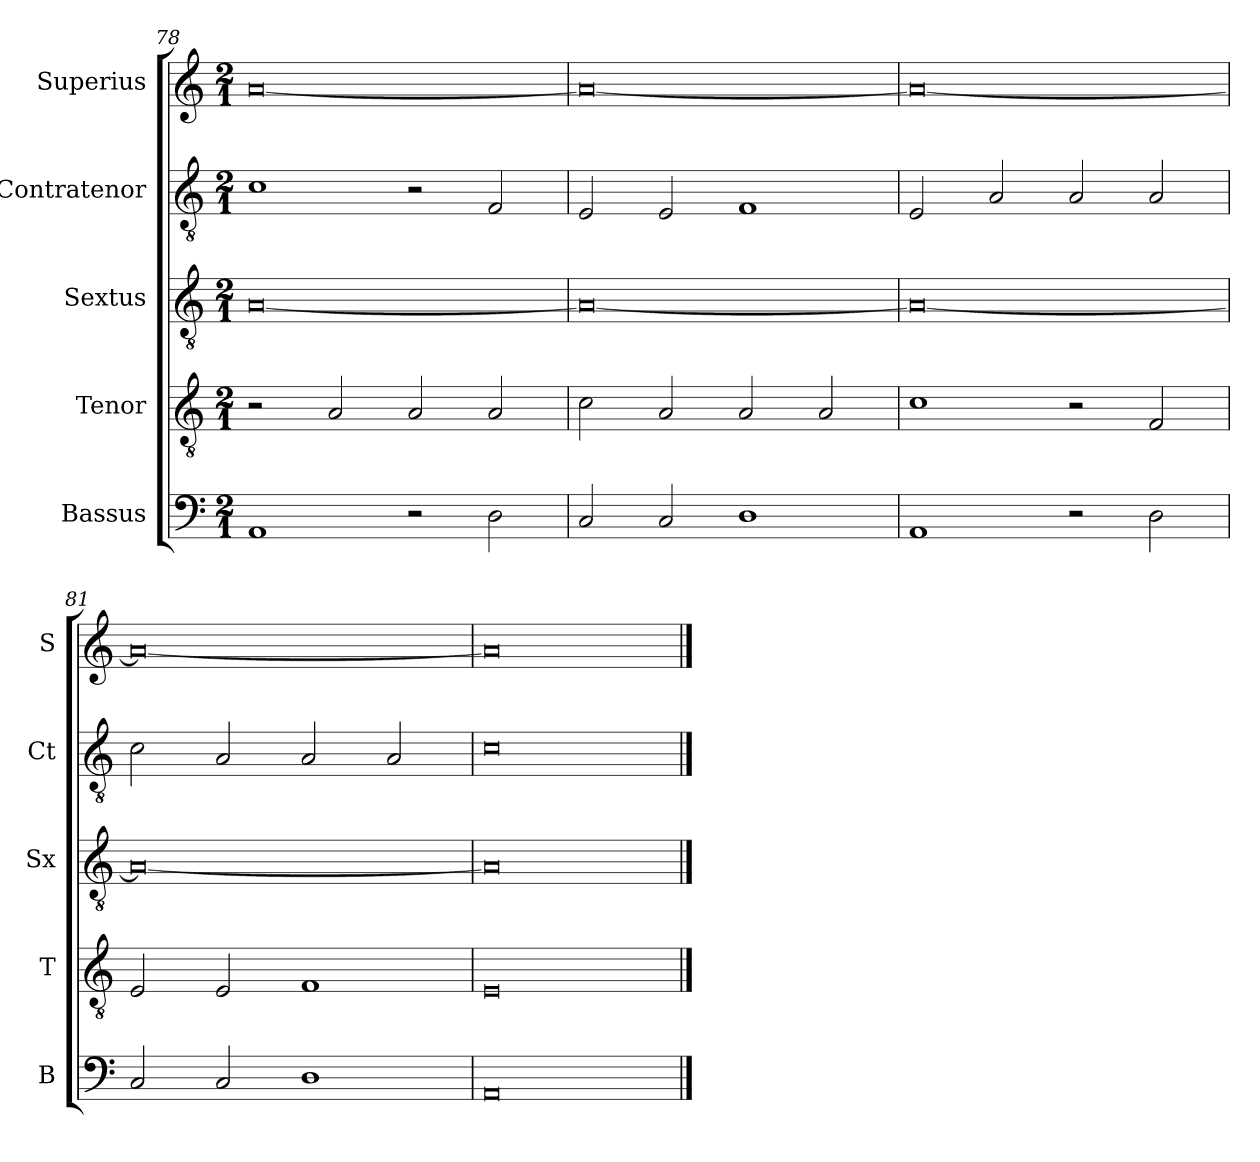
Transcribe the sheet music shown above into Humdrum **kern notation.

**kern	**kern	**kern	**kern	**kern
*part5	*part4	*part3	*part2	*part1
*staff5	*staff4	*staff3	*staff2	*staff1
*I"Bassus	*I"Tenor	*I"Sextus	*I"Contratenor	*I"Superius
*I'B	*I'T	*I'Sx	*I'Ct	*I'S
*clefF4	*clefGv2	*clefGv2	*clefGv2	*clefG2
*k[]	*k[]	*k[]	*k[]	*k[]
*M2/1	*M2/1	*M2/1	*M2/1	*M2/1
=78	=78	=78	=78	=78
1AA	2r	[0A	1c	[0a
.	2A/	.	.	.
2r	2A/	.	2r	.
2D\	2A/	.	2F/	.
=79	=79	=79	=79	=79
2C/	2c\	0A_	2E/	0a_
2C/	2A/	.	2E/	.
1D	2A/	.	1F	.
.	2A/	.	.	.
=80	=80	=80	=80	=80
1AA	1c	0A_	2E/	0a_
.	.	.	2A/	.
2r	2r	.	2A/	.
2D\	2F/	.	2A/	.
=81	=81	=81	=81	=81
2C/	2E/	0A_	2c\	0a_
2C/	2E/	.	2A/	.
1D	1F	.	2A/	.
.	.	.	2A/	.
=82	=82	=82	=82	=82
0AA	0E	0A]	0c	0a]
==	==	==	==	==
*-	*-	*-	*-	*-
